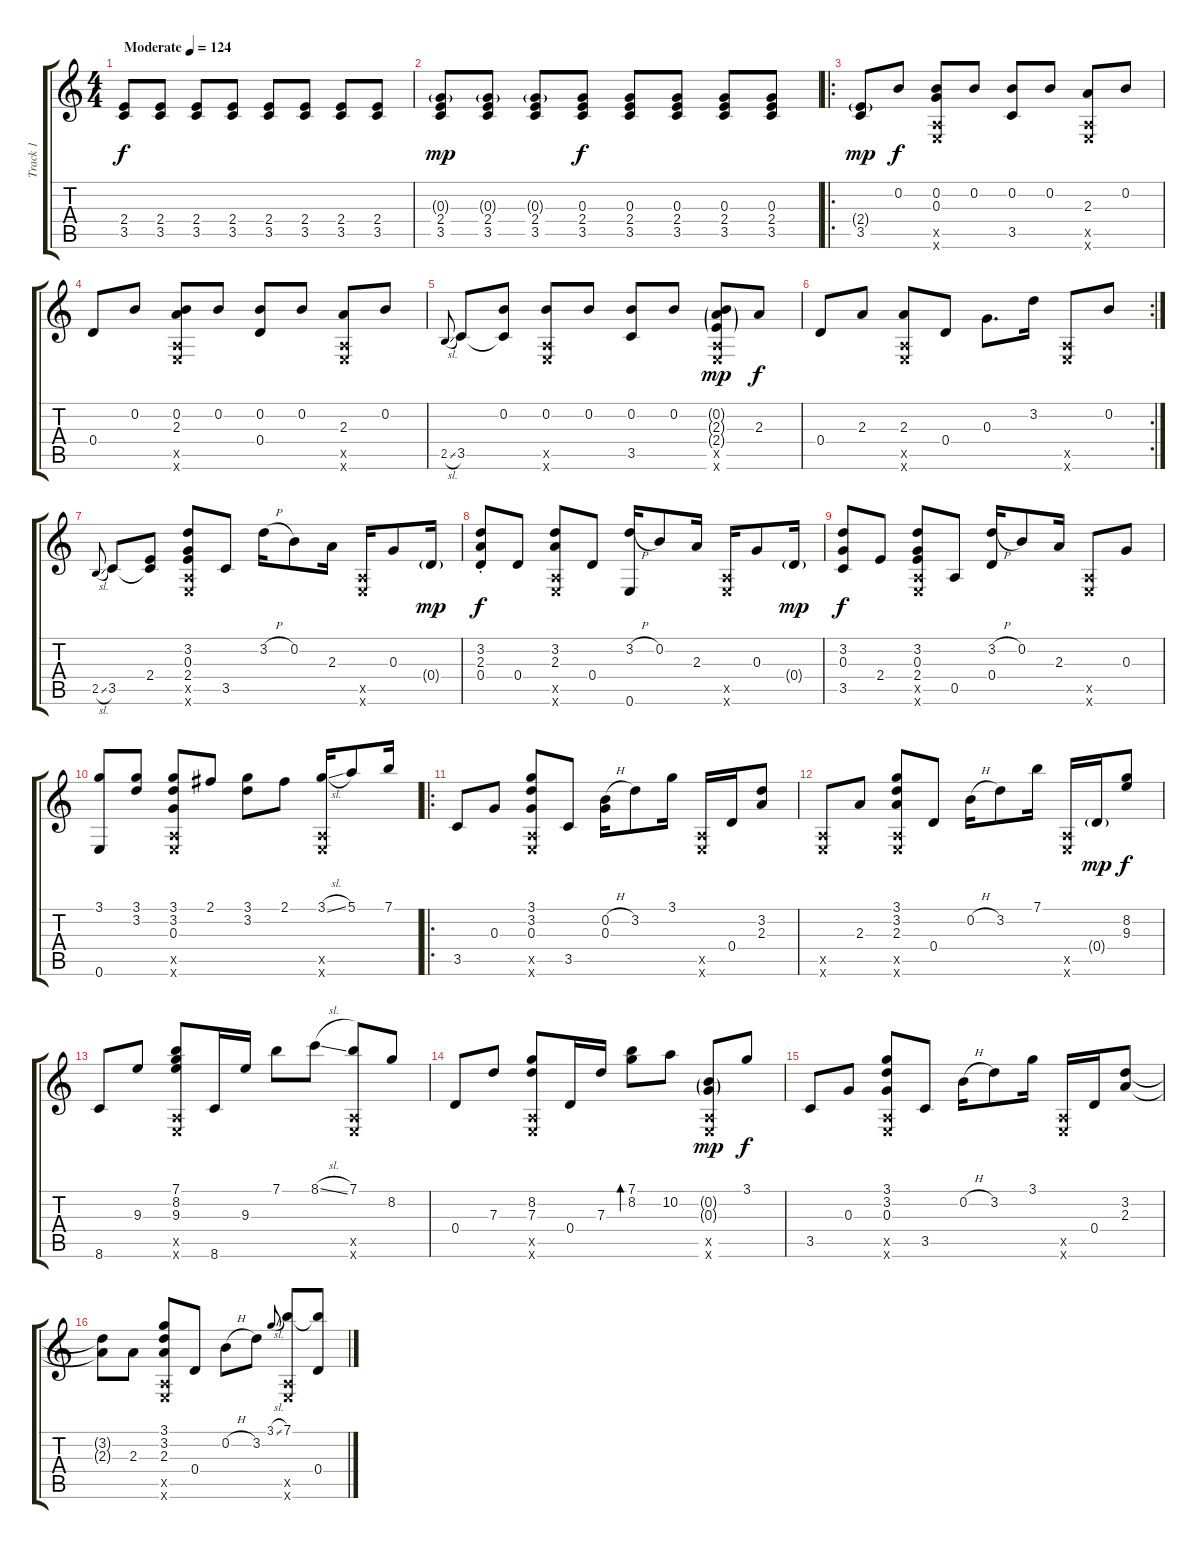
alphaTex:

\track ("Track 1" "Track 1") {instrument acousticguitarsteel}
\staff {score tabs}
\tuning (E4 B3 G3 D3 A2 E2) {hide}
\ts (4 4)
\tempo (124 "Moderate")
\clef g2
\ks c
(2.4 3.5).8{dy f instrument acousticguitarsteel} (2.4 3.5).8 (2.4 3.5).8 (2.4 3.5).8 (2.4 3.5).8 (2.4 3.5).8 (2.4 3.5).8 (2.4 3.5).8 |
(0.3{g} 2.4 3.5).8{dy mp} (0.3{g} 2.4 3.5).8 (0.3{g} 2.4 3.5).8 (0.3 2.4 3.5).8{dy f} (0.3 2.4 3.5).8 (0.3 2.4 3.5).8 (0.3 2.4 3.5).8 (0.3 2.4 3.5).8 |
\ro
(2.4{g} 3.5).8{dy mp} 0.2.8{dy f} (0.2 0.3 0.5{x} 0.6{x}).8 0.2.8 (0.2 3.5).8 0.2.8 (2.3 0.5{x} 0.6{x}).8 0.2.8 |
0.4.8 0.2.8 (0.2 2.3 0.5{x} 0.6{x}).8 0.2.8 (0.2 0.4).8 0.2.8 (2.3 0.5{x} 0.6{x}).8 0.2.8 |
2.5{sl}.8{gr onbeat} 3.5.8 (0.2 3.5{t}).8 (0.2 0.5{x} 0.6{x}).8 0.2.8 (0.2 3.5).8 0.2.8 (0.2{g} 2.3{g} 2.4{g} 0.5{x} 0.6{x}).8{dy mp} 2.3.8{dy f} |
\rc 2
0.4.8 2.3.8 (2.3 0.5{x} 0.6{x}).8 0.4.8 0.3.8{d} 3.2.16 (0.5{x} 0.6{x}).8 0.2.8 |
2.5{sl}.8{gr onbeat} 3.5.8 (2.4 3.5{t}).8 (3.2 0.3 2.4 0.5{x} 0.6{x}).8 3.5.8 3.2{h}.16 0.2.8 2.3.16 (0.5{x} 0.6{x}).16 0.3.8 0.4{g}.16{dy mp} |
(3.2{st} 2.3{st} 0.4).8{dy f} 0.4.8 (3.2 2.3 0.5{x} 0.6{x}).8 0.4.8 (3.2{h} 0.6).16 0.2.8 2.3.16 (0.5{x} 0.6{x}).16 0.3.8 0.4{g}.16{dy mp} |
(3.2 0.3 3.5).8{dy f} 2.4.8 (3.2 0.3 2.4 0.5{x} 0.6{x}).8 0.5.8 (3.2{h} 0.4).16 0.2.8 2.3.16 (0.5{x} 0.6{x}).8 0.3.8 |
(3.1 0.6).8 (3.1 3.2).8 (3.1 3.2 0.3 0.5{x} 0.6{x}).8 2.1.8 (3.1 3.2).8 2.1.8 (3.1{sl} 0.5{x} 0.6{x}).16 5.1.8 7.1.16 |
\ro
3.5.8 0.3.8 (3.1 3.2 0.3 0.5{x} 0.6{x}).8 3.5.8 (0.2{h} 0.3).16 3.2.8 3.1.16 (0.5{x} 0.6{x}).16 0.4.16 (3.2 2.3).8 |
(0.5{x} 0.6{x}).8 2.3.8 (3.1 3.2 2.3 0.5{x} 0.6{x}).8 0.4.8 0.2{h}.16 3.2.8 7.1.16 (0.5{x} 0.6{x}).16 0.4{g}.16{dy mp} (8.2 9.3).8{dy f} |
8.6.8 9.3.8 (7.1 8.2 9.3 0.5{x} 0.6{x}).8 8.6.16 9.3.16 7.1.8 8.1{sl}.8 (7.1 0.5{x} 0.6{x}).8 8.2.8 |
0.4.8 7.3.8 (8.2 7.3 0.5{x} 0.6{x}).8 0.4.16 7.3.16 (7.1 8.2).8{bd 120} 10.2.8 (0.2{g} 0.3{g} 0.5{x} 0.6{x}).8{dy mp} 3.1.8{dy f} |
3.5.8 0.3.8 (3.1 3.2 0.3 0.5{x} 0.6{x}).8 3.5.8 0.2{h}.16 3.2.8 3.1.16 (0.5{x} 0.6{x}).16 0.4.16 (3.2 2.3).8 |
(3.2{t} 2.3{t}).8 2.3.8 (3.1 3.2 2.3 0.5{x} 0.6{x}).8 0.4.8 0.2{h}.8 3.2.8 3.1{sl}.8{gr onbeat} (7.1 0.5{x} 0.6{x}).8 (7.1{t} 0.4).8
